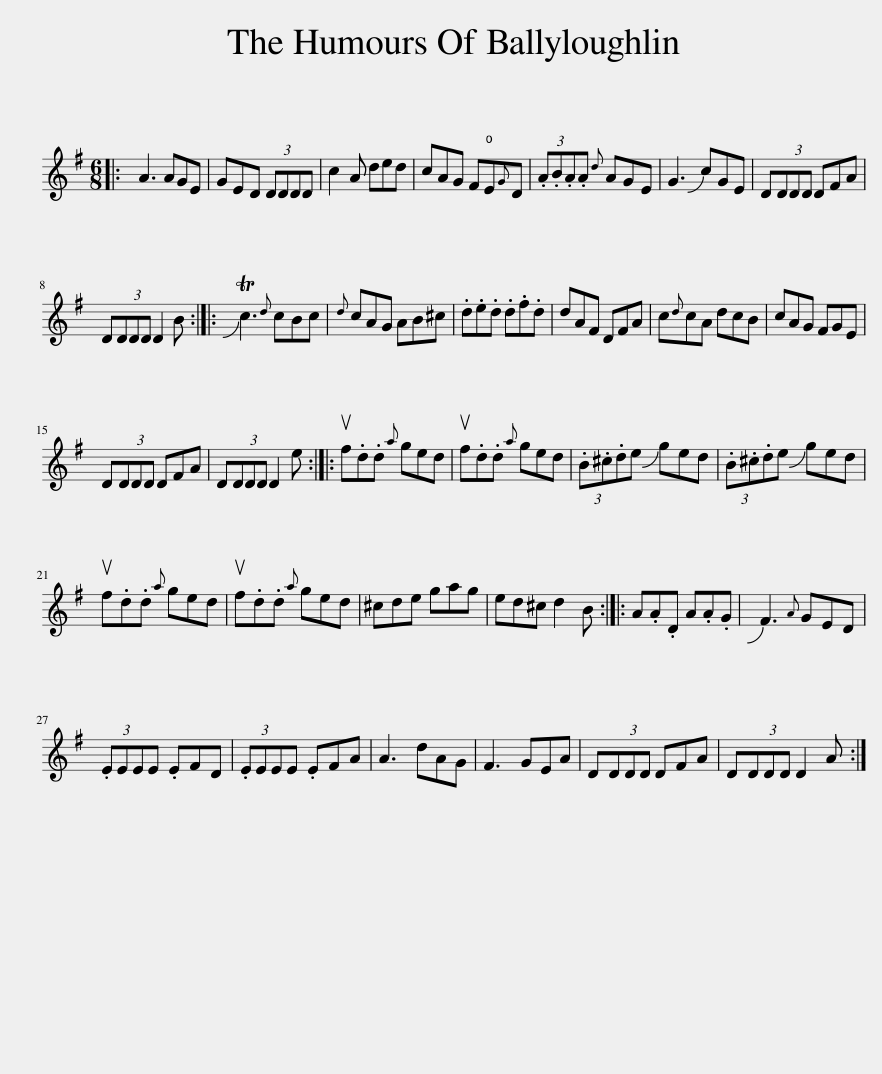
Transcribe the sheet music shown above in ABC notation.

X:1
L:1/8
M:6/8
I:linebreak $
K:G
V:1 treble
V:1
|: A3 AGE | GED (3DDDD | c2 A ded | cAG F!open!E{G}D | (3.A.B.A.A{d} AGE | %5
 G3 !slide!cGE | D(3DDD DFA |$ D(3DDD D2 B :: !slide!Tc3{d} cBc |{d} cAG AB^c | %10
 .d.e.d .d.f.d | dAF DFA | c{d}cA dcB | cAG FGE |$ D(3DDD DFA | %15
 D(3DDD D2 e :: uf.d.d{a} ged | uf.d.d{a} ged | (3.B.^c.de !slide!ged | (3.B.^c.de !slide!ged |$ %20
 uf.d.d{a} ged | uf.d.d{a} ged | ^cde gag | ed^c d2 B :: A.A.D A.A.G | %25
 !slide!F3{A} GED |$ (3.EEEE .EFD | (3.EEEE .EFA | A3 dAG | F3 GEA | %30
 D(3DDD DFA | D(3DDD D2 A :| %32
